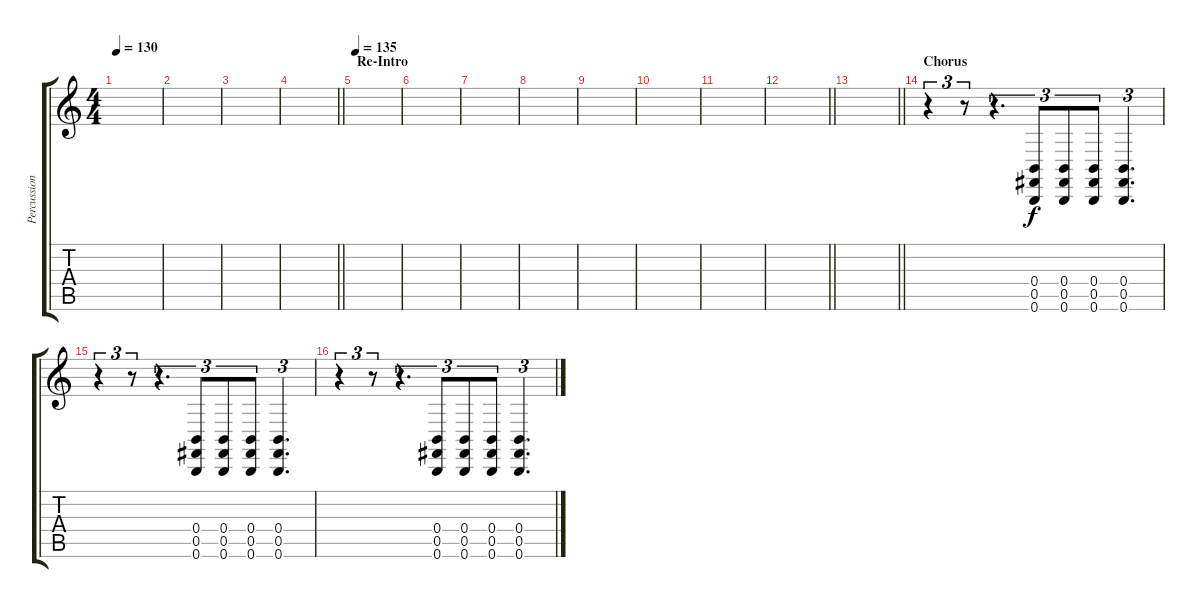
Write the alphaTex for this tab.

\track ("Percussion" "Percussion") {instrument melodictom}
\staff {score tabs}
\tuning (Db4 Ab3 E3 B2 Gb2 B1) {hide}
\ts (4 4)
\tempo 130
\clef g2
\ks c
|
|
|
\barLineRight lightlight
|
\section ("" "Re-Intro")
\tempo 135
|
|
|
|
|
|
|
\barLineRight lightlight
|
\barLineRight lightlight
|
\section ("" "Chorus")
r.4{tu (3 2)} r.8{tu (3 2)} r.4{d tu (3 2)} (0.4 0.5 0.6).8{tu (3 2)} (0.4 0.5 0.6).8{tu (3 2)} (0.4 0.5 0.6).8{tu (3 2)} (0.4 0.5 0.6).4{d tu (3 2)} |
r.4{tu (3 2)} r.8{tu (3 2)} r.4{d tu (3 2)} (0.4 0.5 0.6).8{tu (3 2)} (0.4 0.5 0.6).8{tu (3 2)} (0.4 0.5 0.6).8{tu (3 2)} (0.4 0.5 0.6).4{d tu (3 2)} |
r.4{tu (3 2)} r.8{tu (3 2)} r.4{d tu (3 2)} (0.4 0.5 0.6).8{tu (3 2)} (0.4 0.5 0.6).8{tu (3 2)} (0.4 0.5 0.6).8{tu (3 2)} (0.4 0.5 0.6).4{d tu (3 2)}
